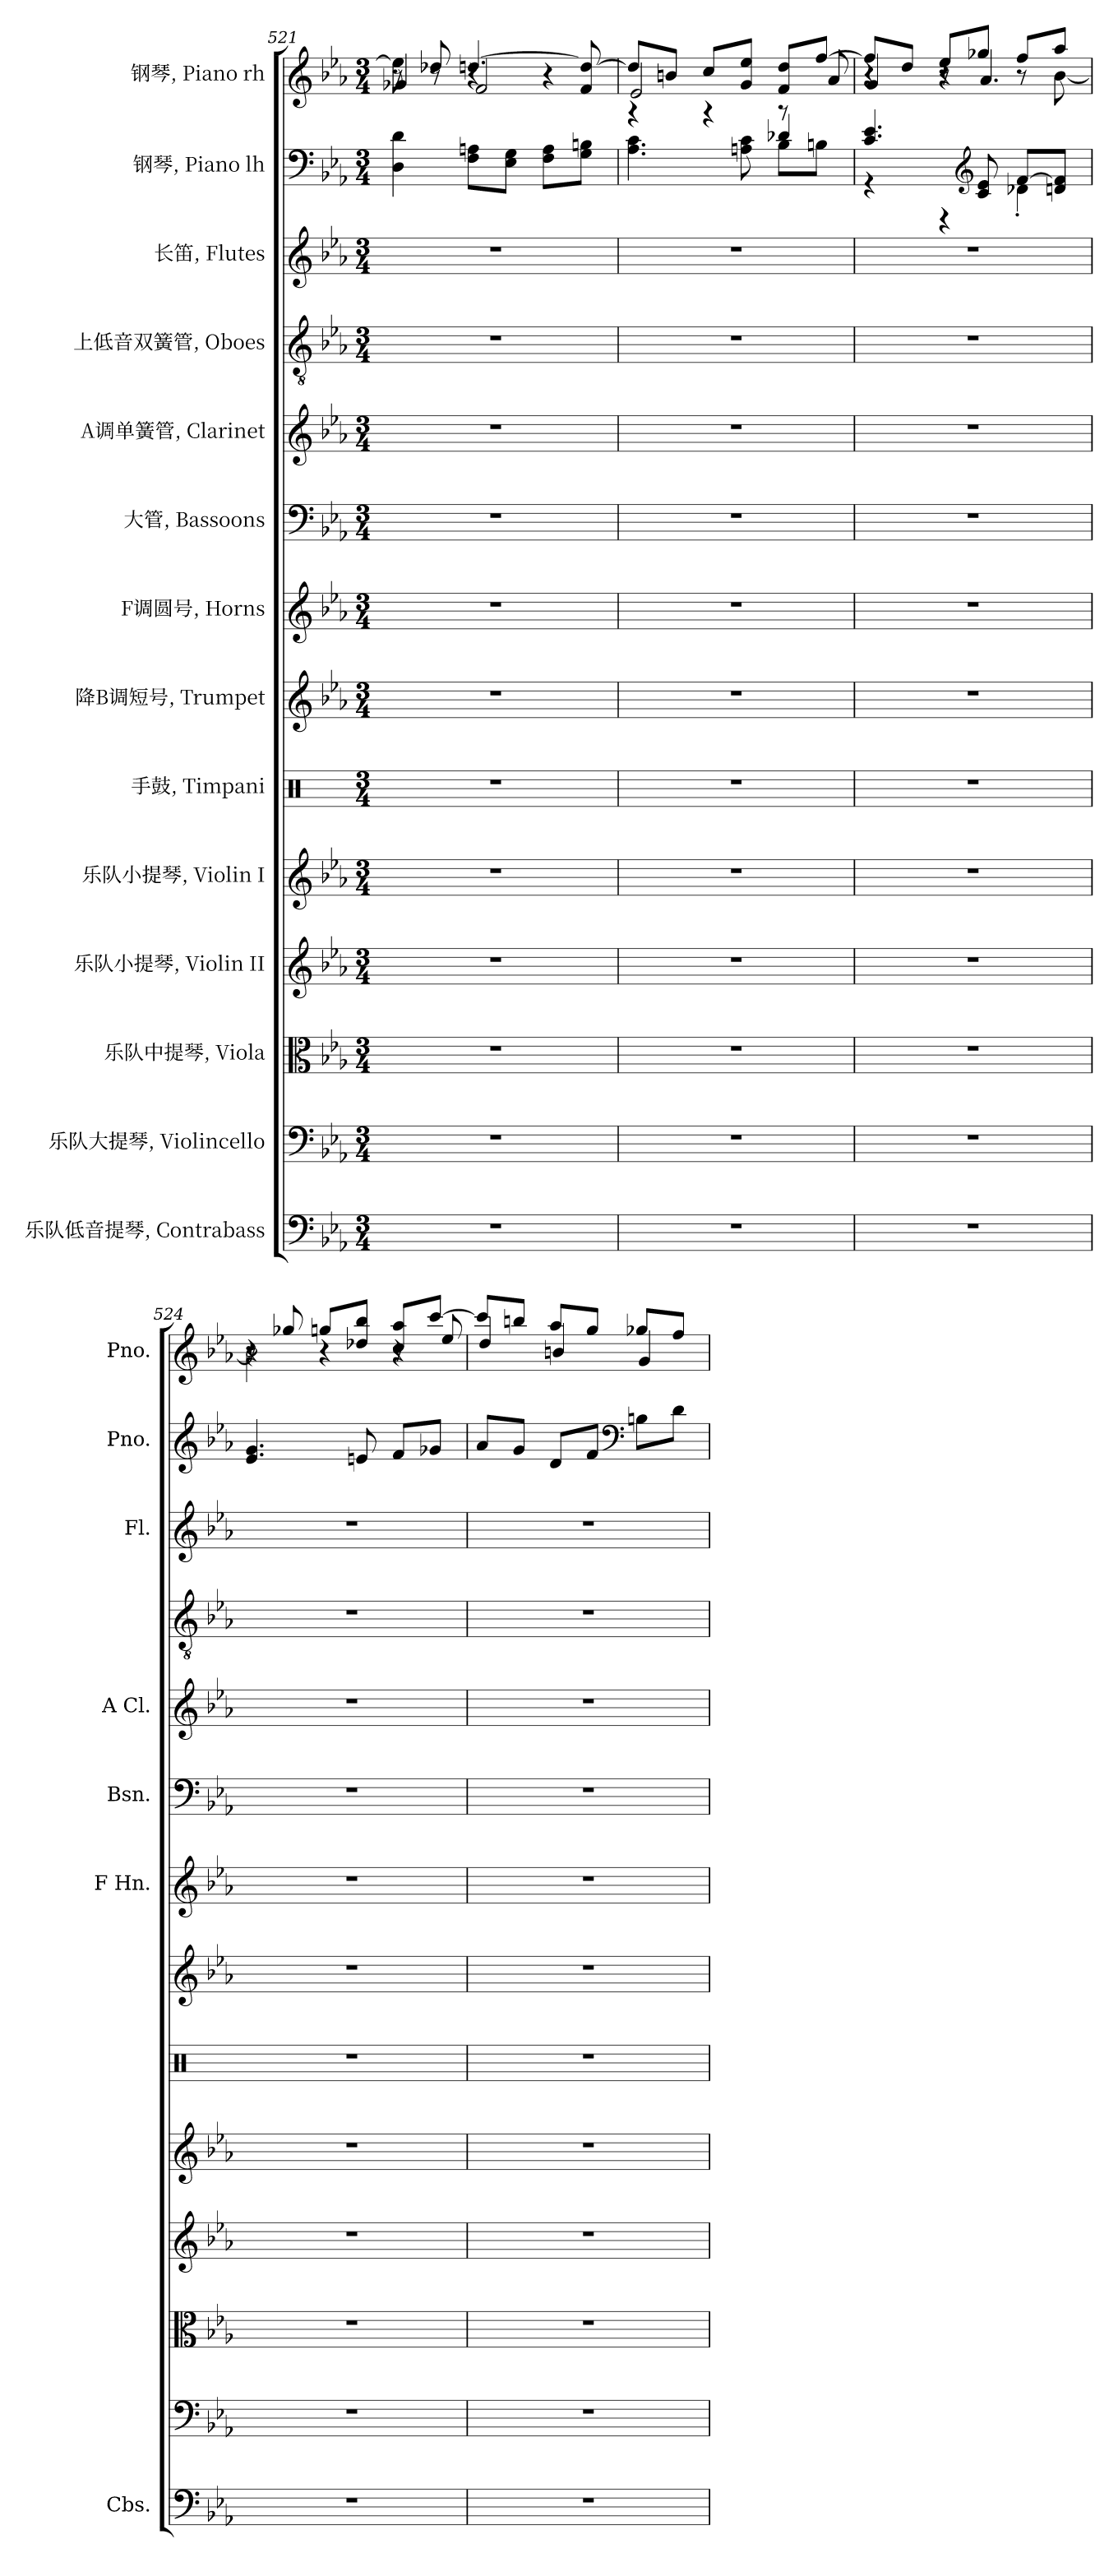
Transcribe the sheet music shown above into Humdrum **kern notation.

**kern	**kern	**kern	**kern	**kern	**kern	**kern	**kern	**kern	**kern	**kern	**kern	**kern	**kern
*part14	*part13	*part12	*part11	*part10	*part9	*part8	*part7	*part6	*part5	*part4	*part3	*part2	*part1
*staff14	*staff13	*staff12	*staff11	*staff10	*staff9	*staff8	*staff7	*staff6	*staff5	*staff4	*staff3	*staff2	*staff1
*I"乐队低音提琴, Contrabass	*I"乐队大提琴, Violincello	*I"乐队中提琴, Viola	*I"乐队小提琴, Violin II	*I"乐队小提琴, Violin I	*I"手鼓, Timpani	*I"降B调短号, Trumpet	*I"F调圆号, Horns	*I"大管, Bassoons	*I"A调单簧管, Clarinet	*I"上低音双簧管, Oboes	*I"长笛, Flutes	*I"钢琴, Piano lh	*I"钢琴, Piano rh
*I'Cbs.	*	*	*	*	*	*	*I'F Hn.	*I'Bsn.	*I'A Cl.	*	*I'Fl.	*I'Pno.	*I'Pno.
*clefF4	*clefF4	*clefC3	*clefG2	*clefG2	*clefX	*clefG2	*clefG2	*clefF4	*clefG2	*clefGv2	*clefG2	*clefF4	*clefG2
*ITrd7c12	*	*	*	*	*	*ITrd1c2	*ITrd4c7	*	*ITrd2c3	*	*	*	*
*k[b-e-a-]	*k[b-e-a-]	*k[b-e-a-]	*k[b-e-a-]	*k[b-e-a-]	*k[]	*k[b-e-a-d-g-]	*k[b-e-a-d-]	*k[b-e-a-]	*k[]	*k[b-e-a-]	*k[b-e-a-]	*k[b-e-a-]	*k[b-e-a-]
*M3/4	*M3/4	*M3/4	*M3/4	*M3/4	*M3/4	*M3/4	*M3/4	*M3/4	*M3/4	*M3/4	*M3/4	*M3/4	*M3/4
*MM105	*MM105	*MM105	*MM105	*MM105	*MM105	*MM105	*MM105	*MM105	*MM105	*MM105	*MM105	*MM105	*MM105
=521	=521	=521	=521	=521	=521	=521	=521	=521	=521	=521	=521	=521	=521
*	*	*	*	*	*	*	*	*	*	*	*	*	*^
*	*	*	*	*	*	*	*	*	*	*	*	*	*	*^
2.r	2.r	2.r	2.r	2.r	2.r	2.r	2.r	2.r	2.r	2.r	2.r	4D\ 4d\	8r	8ee-\]	4g-X/
.	.	.	.	.	.	.	.	.	.	.	.	.	8dd-X/	8r	.
*	*	*	*	*	*	*	*	*	*	*	*	*	*MM95	*	*
.	.	.	.	.	.	.	.	.	.	.	.	8F\ 8An\L	[4.ddn/	4r	2f/
.	.	.	.	.	.	.	.	.	.	.	.	8E-\ 8G\J	.	.	.
*	*	*	*	*	*	*	*	*	*	*	*	*	*MM85	*	*
.	.	.	.	.	.	.	.	.	.	.	.	8F\ 8A\L	.	4r	.
.	.	.	.	.	.	.	.	.	.	.	.	8G\ 8Bn\J	8f/ 8dd/_	.	.
*	*	*	*	*	*	*	*	*	*	*	*	*	*v	*v	*v
!!LO:PB:g=z
=522	=522	=522	=522	=522	=522	=522	=522	=522	=522	=522	=522	=522	=522
*	*	*	*	*	*	*	*	*	*	*	*	*	*MM95
*	*	*	*	*	*	*	*	*	*	*	*	*^	*^
2.r	2.r	2.r	2.r	2.r	2.r	2.r	2.r	2.r	2.r	2.r	2.r	4r	4.A-\ 4.c\	8dd/L]	2e-/
.	.	.	.	.	.	.	.	.	.	.	.	.	.	8bn/J	.
.	.	.	.	.	.	.	.	.	.	.	.	4r	.	8cc/L	.
.	.	.	.	.	.	.	.	.	.	.	.	.	8An\ 8c\	8g/ 8ee-/J	.
.	.	.	.	.	.	.	.	.	.	.	.	4d-X/	8B-\L	8f/ 8dd/L	8r
.	.	.	.	.	.	.	.	.	.	.	.	.	8Bn\J	[8ff/J	8a-/
*	*	*	*	*	*	*	*	*	*	*	*	*	*	*v	*v
=523	=523	=523	=523	=523	=523	=523	=523	=523	=523	=523	=523	=523	=523	=523
*	*	*	*	*	*	*	*	*	*	*	*	*	*	*MM110
*	*	*	*	*	*	*	*	*	*	*	*	*	*	*^
*	*	*	*	*	*	*	*	*	*	*	*	*	*	*	*^
2.r	2.r	2.r	2.r	2.r	2.r	2.r	2.r	2.r	2.r	2.r	2.r	4.c/ 4.e-/	4r	8ff/L]	4r	4g/
.	.	.	.	.	.	.	.	.	.	.	.	.	.	8dd/J	.	.
.	.	.	.	.	.	.	.	.	.	.	.	.	4r	8ee-/L	4r	8r
*	*	*	*	*	*	*	*	*	*	*	*	*clefG2	*	*	*	*
.	.	.	.	.	.	.	.	.	.	.	.	8c/ 8e-/	.	8gg-X/J	.	4.a-/
.	.	.	.	.	.	.	.	.	.	.	.	[8f/L	4d-X'\	8ff/L	8r	.
.	.	.	.	.	.	.	.	.	.	.	.	8dn/ 8f/]J	.	8aa-/J	[8b-\	.
*	*	*	*	*	*	*	*	*	*	*	*	*v	*v	*	*	*
=524	=524	=524	=524	=524	=524	=524	=524	=524	=524	=524	=524	=524	=524	=524	=524
*	*	*	*	*	*	*	*	*	*	*	*	*	*MM115	*	*
2.r	2.r	2.r	2.r	2.r	2.r	2.r	2.r	2.r	2.r	2.r	2.r	4.e-/ 4.g/	8r	2b-\]	4r
.	.	.	.	.	.	.	.	.	.	.	.	.	8gg-X/	.	.
.	.	.	.	.	.	.	.	.	.	.	.	.	8ggn/L	.	4r
.	.	.	.	.	.	.	.	.	.	.	.	8en/	8dd-X/ 8bb-/J	.	.
*	*	*	*	*	*	*	*	*	*	*	*	*	*MM105	*	*
.	.	.	.	.	.	.	.	.	.	.	.	8f/L	8cc/ 8aa-/L	4r	8r
.	.	.	.	.	.	.	.	.	.	.	.	8g-X/J	[8ccc/J	.	8ee-/
*	*	*	*	*	*	*	*	*	*	*	*	*	*v	*v	*v
!!LO:PB:g=z
=525	=525	=525	=525	=525	=525	=525	=525	=525	=525	=525	=525	=525	=525
*	*	*	*	*	*	*	*	*	*	*	*	*	*MM95
*	*	*	*	*	*	*	*	*	*	*	*	*	*^
2.r	2.r	2.r	2.r	2.r	2.r	2.r	2.r	2.r	2.r	2.r	2.r	8a-/L	8ccc/L]	4dd/
.	.	.	.	.	.	.	.	.	.	.	.	8g/J	8bbn/J	.
*	*	*	*	*	*	*	*	*	*	*	*	*	*MM85	*
.	.	.	.	.	.	.	.	.	.	.	.	8d/L	8aa-/L	4bn/
.	.	.	.	.	.	.	.	.	.	.	.	8f/J	8gg/J	.
*	*	*	*	*	*	*	*	*	*	*	*	*clefF4	*	*
*	*	*	*	*	*	*	*	*	*	*	*	*	*MM65	*
.	.	.	.	.	.	.	.	.	.	.	.	8Bn\L	8gg-X/L	4g/
.	.	.	.	.	.	.	.	.	.	.	.	8d\J	8ff/J	.
*	*	*	*	*	*	*	*	*	*	*	*	*	*v	*v
=	=	=	=	=	=	=	=	=	=	=	=	=	=
*-	*-	*-	*-	*-	*-	*-	*-	*-	*-	*-	*-	*-	*-
